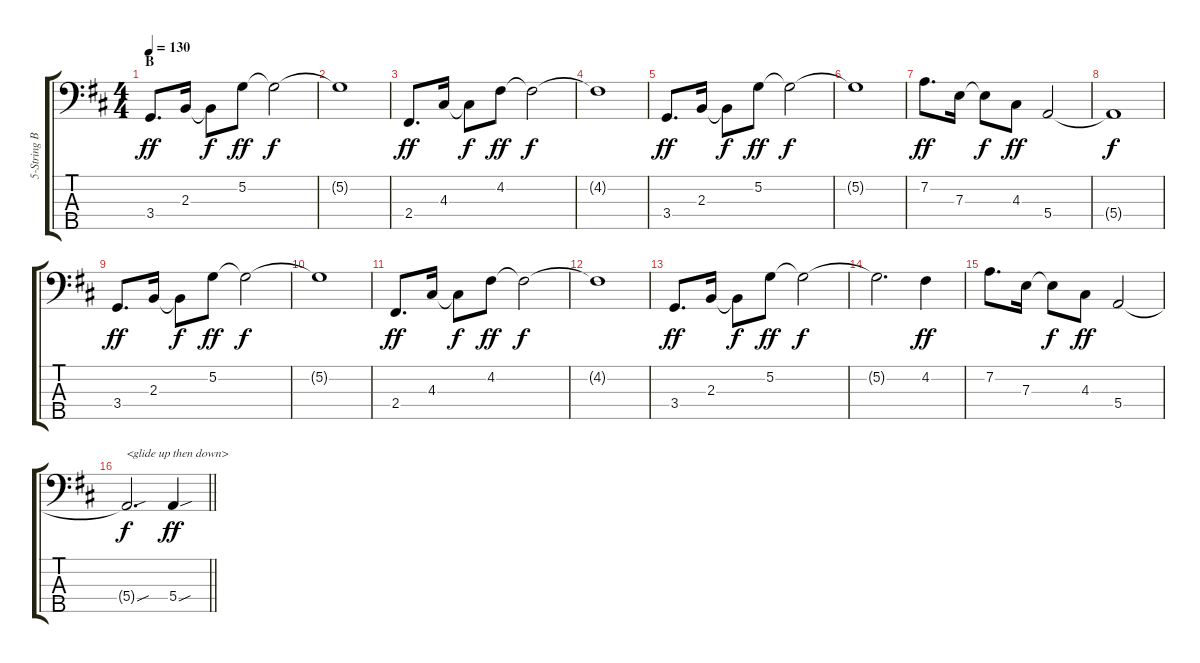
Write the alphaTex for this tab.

\track ("5-String Bass" "5-String B") {instrument electricbassfinger}
\staff {score tabs}
\tuning (G2 D2 A1 E1 B0) {hide}
\ts (4 4)
\section ("" "B")
\tempo 130
\clef f4
\ks d
3.4.8{d dy ff} 2.3.16 2.3{t}.8{dy f} 5.2.8{dy ff} 5.2{t}.2{dy f} |
5.2{t}.1 |
2.4.8{d dy ff} 4.3.16 4.3{t}.8{dy f} 4.2.8{dy ff} 4.2{t}.2{dy f} |
4.2{t}.1 |
3.4.8{d dy ff} 2.3.16 2.3{t}.8{dy f} 5.2.8{dy ff} 5.2{t}.2{dy f} |
5.2{t}.1 |
7.2.8{d dy ff} 7.3.16 7.3{t}.8{dy f} 4.3.8{dy ff} 5.4.2 |
5.4{t}.1{dy f} |
3.4.8{d dy ff} 2.3.16 2.3{t}.8{dy f} 5.2.8{dy ff} 5.2{t}.2{dy f} |
5.2{t}.1 |
2.4.8{d dy ff} 4.3.16 4.3{t}.8{dy f} 4.2.8{dy ff} 4.2{t}.2{dy f} |
4.2{t}.1 |
3.4.8{d dy ff} 2.3.16 2.3{t}.8{dy f} 5.2.8{dy ff} 5.2{t}.2{dy f} |
5.2{t}.2{d} 4.2.4{dy ff} |
7.2.8{d} 7.3.16 7.3{t}.8{dy f} 4.3.8{dy ff} 5.4.2 |
\barLineRight lightlight
5.4{sou t}.2{d txt "<glide up then down>" dy f} 5.4{sou}.4{dy ff}
